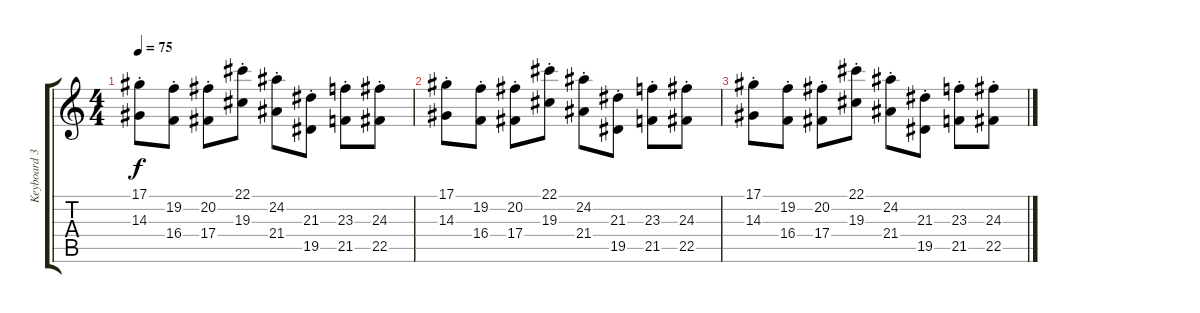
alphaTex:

\track ("Keyboard 3" "Keyboard 3") {instrument stringensemble1}
\staff {score tabs}
\tuning (Eb4 Bb3 Gb3 Db3 Ab2 Eb2) {hide}
\ts (4 4)
\tempo 75
\clef g2
\ks c
(17.1{st} 14.3{st}).8{dy f} (19.2{st} 16.4{st}).8 (20.2{st} 17.4{st}).8 (22.1{st} 19.3{st}).8 (24.2{st} 21.4{st}).8 (21.3{st} 19.5{st}).8 (23.3{st} 21.5{st}).8 (24.3{st} 22.5{st}).8 |
(17.1{st} 14.3{st}).8 (19.2{st} 16.4{st}).8 (20.2{st} 17.4{st}).8 (22.1{st} 19.3{st}).8 (24.2{st} 21.4{st}).8 (21.3{st} 19.5{st}).8 (23.3{st} 21.5{st}).8 (24.3{st} 22.5{st}).8 |
(17.1{st} 14.3{st}).8 (19.2{st} 16.4{st}).8 (20.2{st} 17.4{st}).8 (22.1{st} 19.3{st}).8 (24.2{st} 21.4{st}).8 (21.3{st} 19.5{st}).8 (23.3{st} 21.5{st}).8 (24.3{st} 22.5{st}).8
